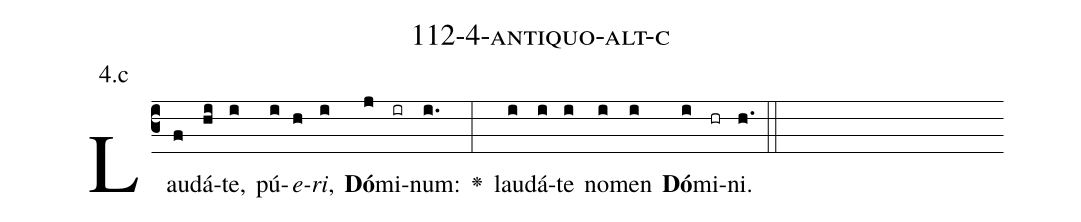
name: 112-4-antiquo-alt-c;
annotation: 4.c;
%%
(c3)Lau(f)dá(hi)te,(i) pú(i)<i>e</i>(h)<i>ri</i>,(i) <b>Dó</b>(j)mi(ir)num:(i.) <v>\greheightstar</v>(:) lau(i)dá(i)te(i) no(i)men(i) <b>Dó</b>(i)mi(hr)ni.(h.) (::)


%E(i) u(i) o(i) u(i) a(i) e.(h.) (::)
